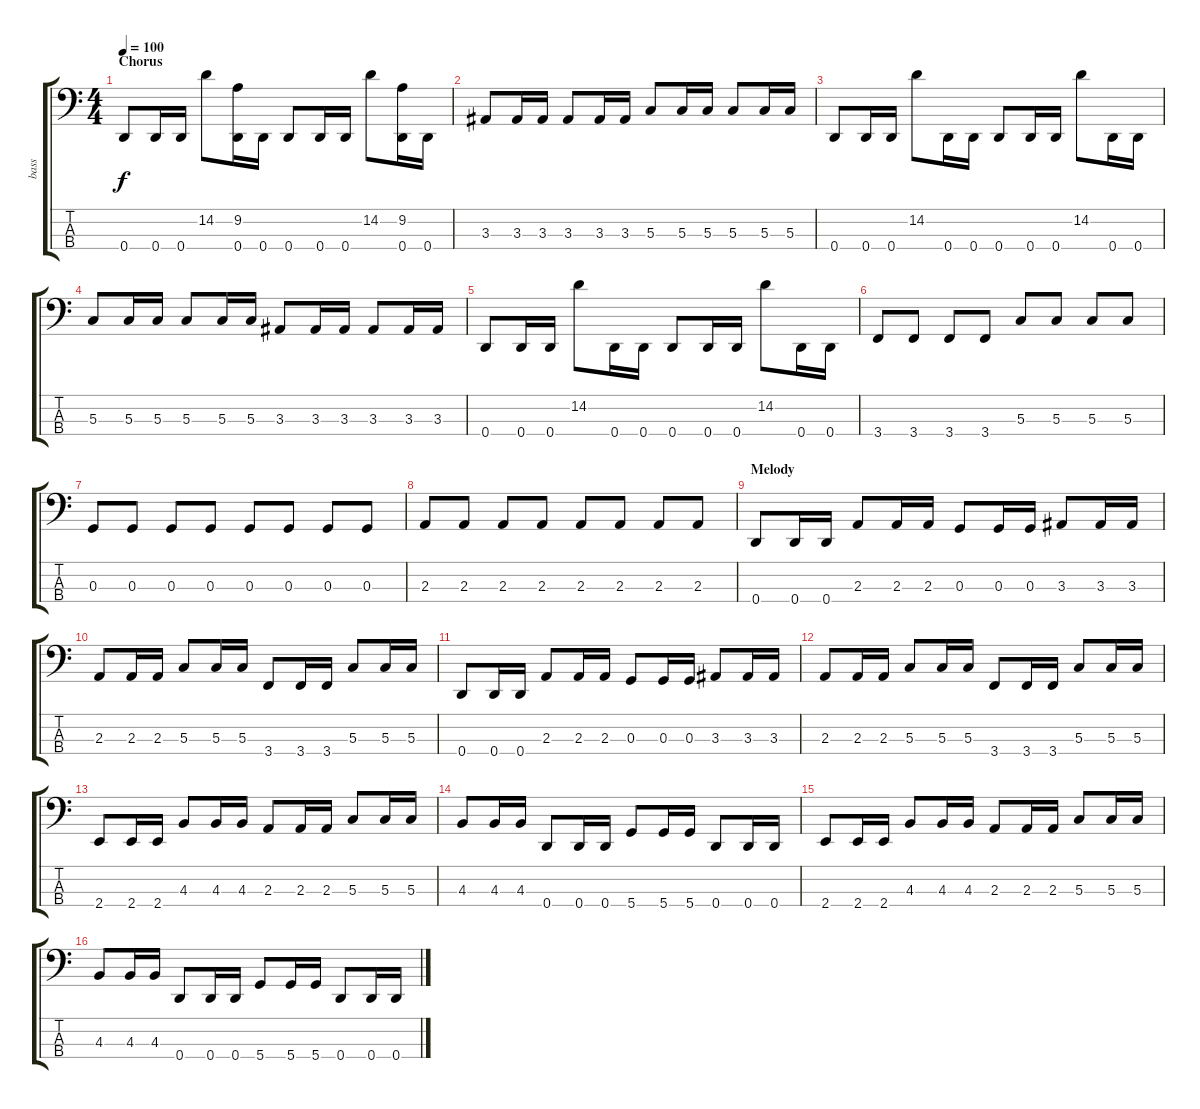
\track ("bass" "bass") {instrument electricbassfinger}
\staff {score tabs}
\tuning (F2 C2 G1 D1) {hide}
\ts (4 4)
\section ("" "Chorus")
\tempo 100
\clef f4
\ks c
0.4.8{dy f} 0.4.16 0.4.16 14.2.8 (9.2 0.4).16 0.4.16 0.4.8 0.4.16 0.4.16 14.2.8 (9.2 0.4).16 0.4.16 |
3.3.8 3.3.16 3.3.16 3.3.8 3.3.16 3.3.16 5.3.8 5.3.16 5.3.16 5.3.8 5.3.16 5.3.16 |
0.4.8 0.4.16 0.4.16 14.2.8 0.4.16 0.4.16 0.4.8 0.4.16 0.4.16 14.2.8 0.4.16 0.4.16 |
5.3.8 5.3.16 5.3.16 5.3.8 5.3.16 5.3.16 3.3.8 3.3.16 3.3.16 3.3.8 3.3.16 3.3.16 |
0.4.8 0.4.16 0.4.16 14.2.8 0.4.16 0.4.16 0.4.8 0.4.16 0.4.16 14.2.8 0.4.16 0.4.16 |
3.4.8 3.4.8 3.4.8 3.4.8 5.3.8 5.3.8 5.3.8 5.3.8 |
0.3.8 0.3.8 0.3.8 0.3.8 0.3.8 0.3.8 0.3.8 0.3.8 |
2.3.8 2.3.8 2.3.8 2.3.8 2.3.8 2.3.8 2.3.8 2.3.8 |
\section ("" "Melody")
0.4.8 0.4.16 0.4.16 2.3.8 2.3.16 2.3.16 0.3.8 0.3.16 0.3.16 3.3.8 3.3.16 3.3.16 |
2.3.8 2.3.16 2.3.16 5.3.8 5.3.16 5.3.16 3.4.8 3.4.16 3.4.16 5.3.8 5.3.16 5.3.16 |
0.4.8 0.4.16 0.4.16 2.3.8 2.3.16 2.3.16 0.3.8 0.3.16 0.3.16 3.3.8 3.3.16 3.3.16 |
2.3.8 2.3.16 2.3.16 5.3.8 5.3.16 5.3.16 3.4.8 3.4.16 3.4.16 5.3.8 5.3.16 5.3.16 |
2.4.8 2.4.16 2.4.16 4.3.8 4.3.16 4.3.16 2.3.8 2.3.16 2.3.16 5.3.8 5.3.16 5.3.16 |
4.3.8 4.3.16 4.3.16 0.4.8 0.4.16 0.4.16 5.4.8 5.4.16 5.4.16 0.4.8 0.4.16 0.4.16 |
2.4.8 2.4.16 2.4.16 4.3.8 4.3.16 4.3.16 2.3.8 2.3.16 2.3.16 5.3.8 5.3.16 5.3.16 |
4.3.8 4.3.16 4.3.16 0.4.8 0.4.16 0.4.16 5.4.8 5.4.16 5.4.16 0.4.8 0.4.16 0.4.16
